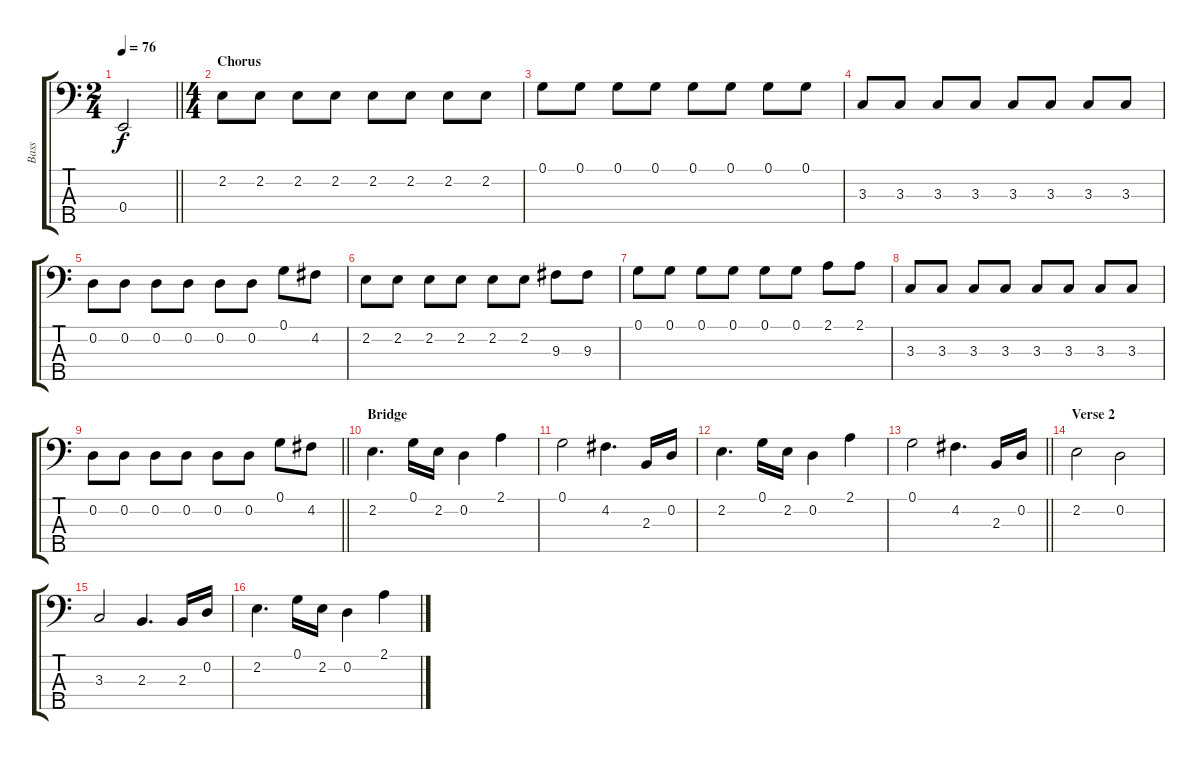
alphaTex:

\track ("Bass" "Bass") {instrument electricbassfinger}
\staff {score tabs}
\tuning (G2 D2 A1 E1 B0) {hide}
\ts (2 4)
\tempo 76
\clef f4
\barLineRight lightlight
\ks c
0.4{t}.2{dy f} |
\ts (4 4)
\section ("" "Chorus")
2.2.8 2.2.8 2.2.8 2.2.8 2.2.8 2.2.8 2.2.8 2.2.8 |
0.1.8 0.1.8 0.1.8 0.1.8 0.1.8 0.1.8 0.1.8 0.1.8 |
3.3.8 3.3.8 3.3.8 3.3.8 3.3.8 3.3.8 3.3.8 3.3.8 |
0.2.8 0.2.8 0.2.8 0.2.8 0.2.8 0.2.8 0.1.8 4.2.8 |
2.2.8 2.2.8 2.2.8 2.2.8 2.2.8 2.2.8 9.3.8 9.3.8 |
0.1.8 0.1.8 0.1.8 0.1.8 0.1.8 0.1.8 2.1.8 2.1.8 |
3.3.8 3.3.8 3.3.8 3.3.8 3.3.8 3.3.8 3.3.8 3.3.8 |
\barLineRight lightlight
0.2.8 0.2.8 0.2.8 0.2.8 0.2.8 0.2.8 0.1.8 4.2.8 |
\section ("" "Bridge")
2.2.4{d} 0.1.16 2.2.16 0.2.4 2.1.4 |
0.1.2 4.2.4{d} 2.3.16 0.2.16 |
2.2.4{d} 0.1.16 2.2.16 0.2.4 2.1.4 |
\barLineRight lightlight
0.1.2 4.2.4{d} 2.3.16 0.2.16 |
\section ("" "Verse 2")
2.2.2 0.2.2 |
3.3.2 2.3.4{d} 2.3.16 0.2.16 |
2.2.4{d} 0.1.16 2.2.16 0.2.4 2.1.4
